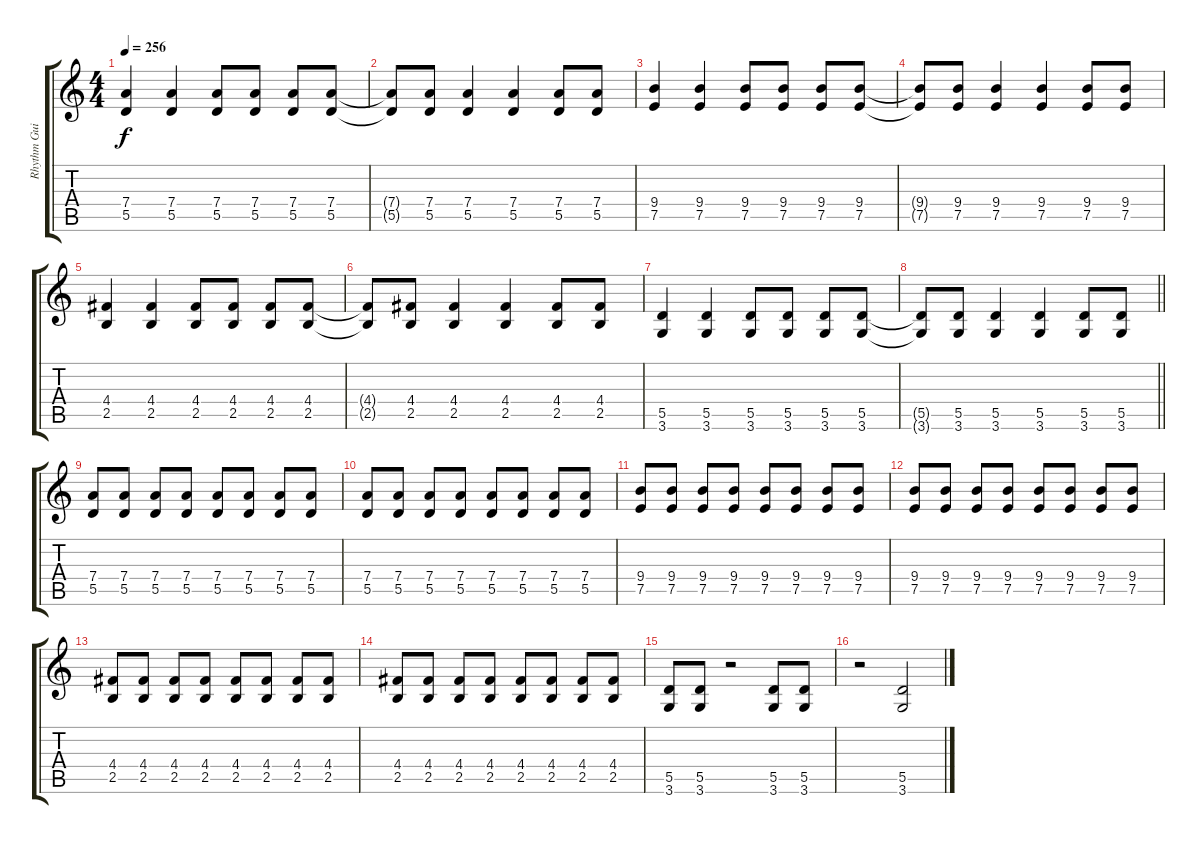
\track ("Rhythm Guitar" "Rhythm Gui") {instrument overdrivenguitar}
\staff {score tabs}
\tuning (E4 B3 G3 D3 A2 E2) {hide}
\ts (4 4)
\tempo 256
\clef g2
\ks c
(7.4 5.5).4{dy f} (7.4 5.5).4 (7.4 5.5).8 (7.4 5.5).8 (7.4 5.5).8 (7.4 5.5).8 |
(7.4{t} 5.5{t}).8 (7.4 5.5).8 (7.4 5.5).4 (7.4 5.5).4 (7.4 5.5).8 (7.4 5.5).8 |
(9.4 7.5).4 (9.4 7.5).4 (9.4 7.5).8 (9.4 7.5).8 (9.4 7.5).8 (9.4 7.5).8 |
(9.4{t} 7.5{t}).8 (9.4 7.5).8 (9.4 7.5).4 (9.4 7.5).4 (9.4 7.5).8 (9.4 7.5).8 |
(4.4 2.5).4 (4.4 2.5).4 (4.4 2.5).8 (4.4 2.5).8 (4.4 2.5).8 (4.4 2.5).8 |
(4.4{t} 2.5{t}).8 (4.4 2.5).8 (4.4 2.5).4 (4.4 2.5).4 (4.4 2.5).8 (4.4 2.5).8 |
(5.5 3.6).4 (5.5 3.6).4 (5.5 3.6).8 (5.5 3.6).8 (5.5 3.6).8 (5.5 3.6).8 |
\barLineRight lightlight
(5.5{t} 3.6{t}).8 (5.5 3.6).8 (5.5 3.6).4 (5.5 3.6).4 (5.5 3.6).8 (5.5 3.6).8 |
(7.4 5.5).8 (7.4 5.5).8 (7.4 5.5).8 (7.4 5.5).8 (7.4 5.5).8 (7.4 5.5).8 (7.4 5.5).8 (7.4 5.5).8 |
(7.4 5.5).8 (7.4 5.5).8 (7.4 5.5).8 (7.4 5.5).8 (7.4 5.5).8 (7.4 5.5).8 (7.4 5.5).8 (7.4 5.5).8 |
(9.4 7.5).8 (9.4 7.5).8 (9.4 7.5).8 (9.4 7.5).8 (9.4 7.5).8 (9.4 7.5).8 (9.4 7.5).8 (9.4 7.5).8 |
(9.4 7.5).8 (9.4 7.5).8 (9.4 7.5).8 (9.4 7.5).8 (9.4 7.5).8 (9.4 7.5).8 (9.4 7.5).8 (9.4 7.5).8 |
(4.4 2.5).8 (4.4 2.5).8 (4.4 2.5).8 (4.4 2.5).8 (4.4 2.5).8 (4.4 2.5).8 (4.4 2.5).8 (4.4 2.5).8 |
(4.4 2.5).8 (4.4 2.5).8 (4.4 2.5).8 (4.4 2.5).8 (4.4 2.5).8 (4.4 2.5).8 (4.4 2.5).8 (4.4 2.5).8 |
(5.5 3.6).8 (5.5 3.6).8 r.2 (5.5 3.6).8 (5.5 3.6).8 |
r.2 (5.5 3.6).2
